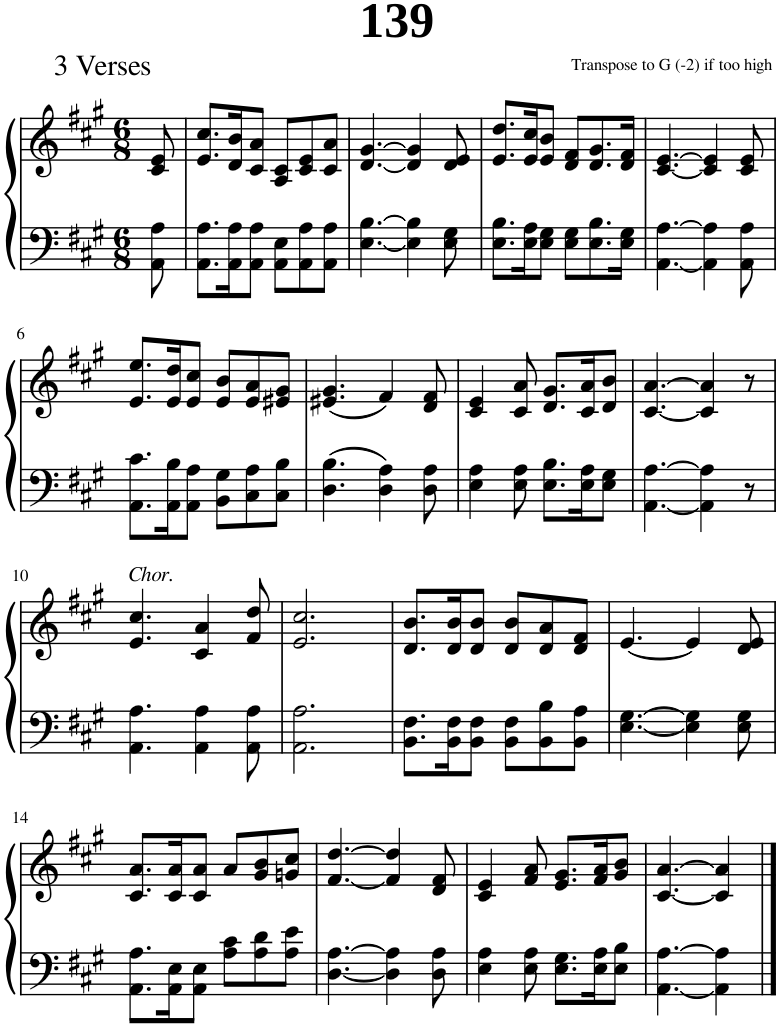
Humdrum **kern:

**kern	**kern
*part1	*part1
*staff2	*staff1
*I"Piano	*
*I'Pno.	*
*clefF4	*clefG2
*k[f#c#g#]	*k[f#c#g#]
*M6/8	*M6/8
=1	=1
8AA\ 8A\	8c#/ 8e/
=2	=2
8.AA\ 8.A\L	8.e/ 8.cc#/L
16AA\ 16A\K	16d/ 16b/K
8AA\ 8A\J	8c#/ 8a/J
8AA\ 8E\L	8A/ 8c#/L
8AA\ 8A\	8c#/ 8e/
8AA\ 8A\J	8c#/ 8a/J
=3	=3
[4.E\ [4.B\	[4.d/ [4.g#/
4E\] 4B\]	4d/] 4g#/]
8E\ 8G#\	8d/ 8e/
=4	=4
8.E\ 8.B\L	8.e/ 8.dd/L
16E\ 16A\K	16e/ 16cc#/K
8E\ 8G#\J	8e/ 8b/J
8E\ 8G#\L	8d/ 8f#/L
8.E\ 8.B\	8.d/ 8.g#/
16E\ 16G#\Jk	16d/ 16f#/Jk
=5	=5
[4.AA\ [4.A\	[4.c#/ [4.e/
4AA\] 4A\]	4c#/] 4e/]
8AA\ 8A\	8c#/ 8e/
!!LO:LB:g=z
=6	=6
8.AA\ 8.c#\L	8.e/ 8.ee/L
16AA\ 16B\K	16e/ 16dd/K
8AA\ 8A\J	8e/ 8cc#/J
8BB\ 8G#\L	8e/ 8b/L
8C#\ 8A\	8e/ 8a/
8C#\ 8B\J	8e#X/ 8g#/J
=7	=7
4.D\ 4.B\	(4.e#X/ 4.g#/
4D\ 4A\	4f#/)
8D\ 8A\	8d/ 8f#/
=8	=8
4E\ 4A\	4c#/ 4e/
8E\ 8A\	8c#/ 8a/
8.E\ 8.B\L	8.d/ 8.g#/L
16E\ 16A\K	16c#/ 16a/K
8E\ 8G#\J	8d/ 8b/J
=9	=9
[4.AA\ [4.A\	[4.c#/ [4.a/
4AA\] 4A\]	4c#/] 4a/]
8r	8r
!!LO:LB:g=z
=10	=10
!	!LO:TX:a:i:t=Chor.
4.AA\ 4.A\	4.e/ 4.cc#/
4AA\ 4A\	4c#/ 4a/
8AA\ 8A\	8f#/ 8dd/
=11	=11
2.AA\ 2.A\	2.e/ 2.cc#/
=12	=12
8.BB\ 8.F#\L	8.d/ 8.b/L
16BB\ 16F#\K	16d/ 16b/K
8BB\ 8F#\J	8d/ 8b/J
8BB\ 8F#\L	8d/ 8b/L
8BB\ 8B\	8d/ 8a/
8BB\ 8A\J	8d/ 8f#/J
=13	=13
[4.E\ [4.G#\	[4.e/
4E\] 4G#\]	4e/]
8E\ 8G#\	8d/ 8e/
!!LO:LB:g=z
=14	=14
8.AA\ 8.A\L	8.c#/ 8.a/L
16AA\ 16E\K	16c#/ 16a/K
8AA\ 8E\J	8c#/ 8a/J
8A\ 8c#\L	8a/L
8A\ 8d\	8g#/ 8b/
8A\ 8e\J	8gn/ 8cc#/J
=15	=15
[4.D\ [4.A\	[4.f#/ [4.dd/
4D\] 4A\]	4f#/] 4dd/]
8D\ 8A\	8d/ 8f#/
=16	=16
4E\ 4A\	4c#/ 4e/
8E\ 8A\	8f#/ 8a/
8.E\ 8.G#\L	8.e/ 8.g#/L
16E\ 16A\K	16f#/ 16a/K
8E\ 8B\J	8g#/ 8b/J
=17	=17
[4.AA\ [4.A\	[4.c#/ [4.a/
4AA\] 4A\]	4c#/] 4a/]
==	==
*-	*-
